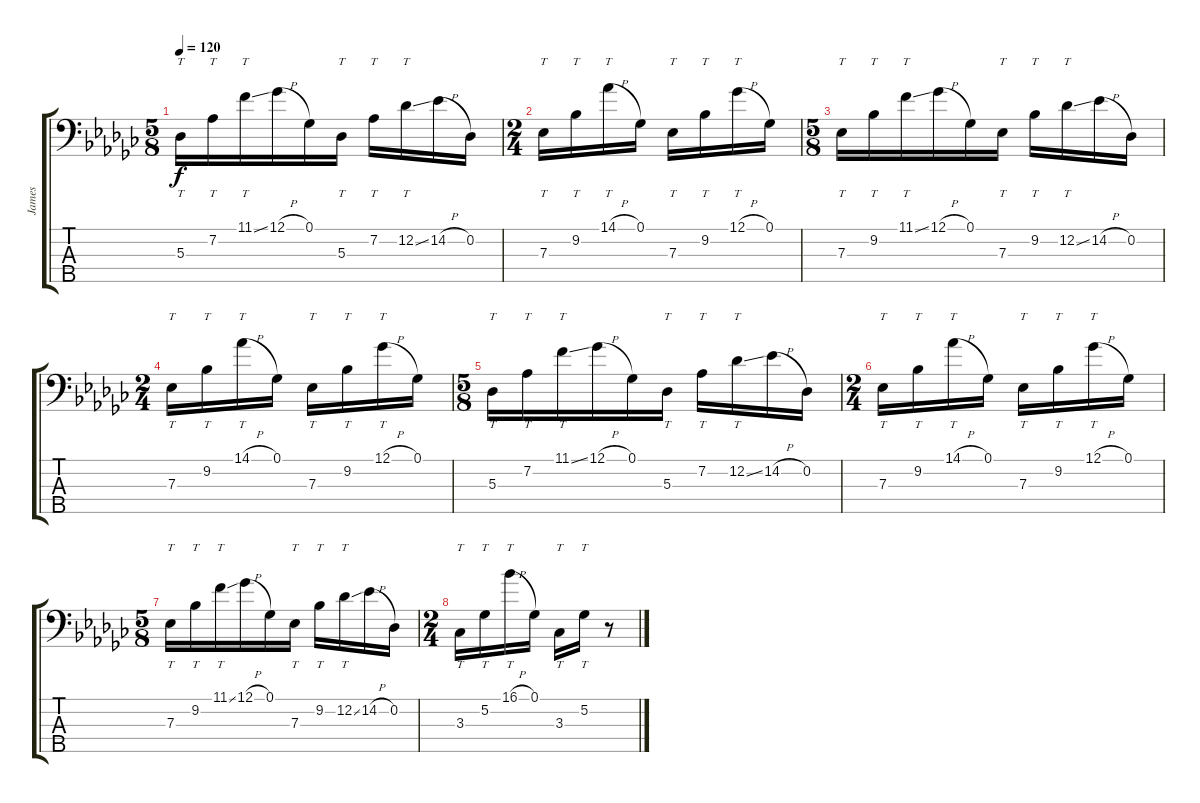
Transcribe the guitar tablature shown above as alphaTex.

\track ("James" "James") {instrument electricbassfinger}
\staff {score tabs}
\tuning (Gb2 Db2 Ab1 Db1 Ab0) {hide}
\ts (5 8)
\tempo 120
\clef f4
\ks gb
5.3.16{tt dy f} 7.2.16{tt} 11.1{ss}.16{tt} 12.1{h}.16 0.1.16 5.3.16{tt} 7.2.16{tt} 12.2{ss}.16{tt} 14.2{h}.16 0.2.16 |
\ts (2 4)
7.3.16{tt} 9.2.16{tt} 14.1{h}.16{tt} 0.1.16 7.3.16{tt} 9.2.16{tt} 12.1{h}.16{tt} 0.1.16 |
\ts (5 8)
7.3.16{tt} 9.2.16{tt} 11.1{ss}.16{tt} 12.1{h}.16 0.1.16 7.3.16{tt} 9.2.16{tt} 12.2{ss}.16{tt} 14.2{h}.16 0.2.16 |
\ts (2 4)
7.3.16{tt} 9.2.16{tt} 14.1{h}.16{tt} 0.1.16 7.3.16{tt} 9.2.16{tt} 12.1{h}.16{tt} 0.1.16 |
\ts (5 8)
5.3.16{tt} 7.2.16{tt} 11.1{ss}.16{tt} 12.1{h}.16 0.1.16 5.3.16{tt} 7.2.16{tt} 12.2{ss}.16{tt} 14.2{h}.16 0.2.16 |
\ts (2 4)
7.3.16{tt} 9.2.16{tt} 14.1{h}.16{tt} 0.1.16 7.3.16{tt} 9.2.16{tt} 12.1{h}.16{tt} 0.1.16 |
\ts (5 8)
7.3.16{tt} 9.2.16{tt} 11.1{ss}.16{tt} 12.1{h}.16 0.1.16 7.3.16{tt} 9.2.16{tt} 12.2{ss}.16{tt} 14.2{h}.16 0.2.16 |
\ts (2 4)
3.3.16{tt} 5.2.16{tt} 16.1{h}.16{tt} 0.1.16 3.3.16{tt} 5.2.16{tt} r.8
